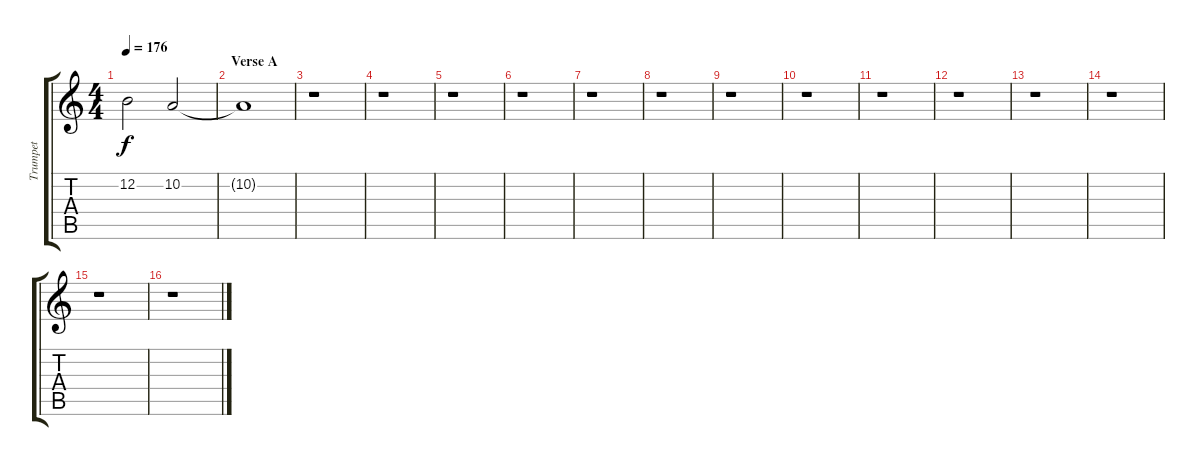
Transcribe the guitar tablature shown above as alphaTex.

\track ("Trumpet" "Trumpet") {instrument trumpet}
\staff {score tabs}
\tuning (E4 B3 G3 D3 A2 E2) {hide}
\ts (4 4)
\tempo 176
\clef g2
\ks c
12.2.2{dy f} 10.2.2 |
\section ("" "Verse A")
10.2{t}.1{volume 0} |
r.1{volume 13} |
r.1 |
r.1 |
r.1 |
r.1 |
r.1 |
r.1 |
r.1 |
r.1 |
r.1 |
r.1 |
r.1 |
r.1 |
r.1
